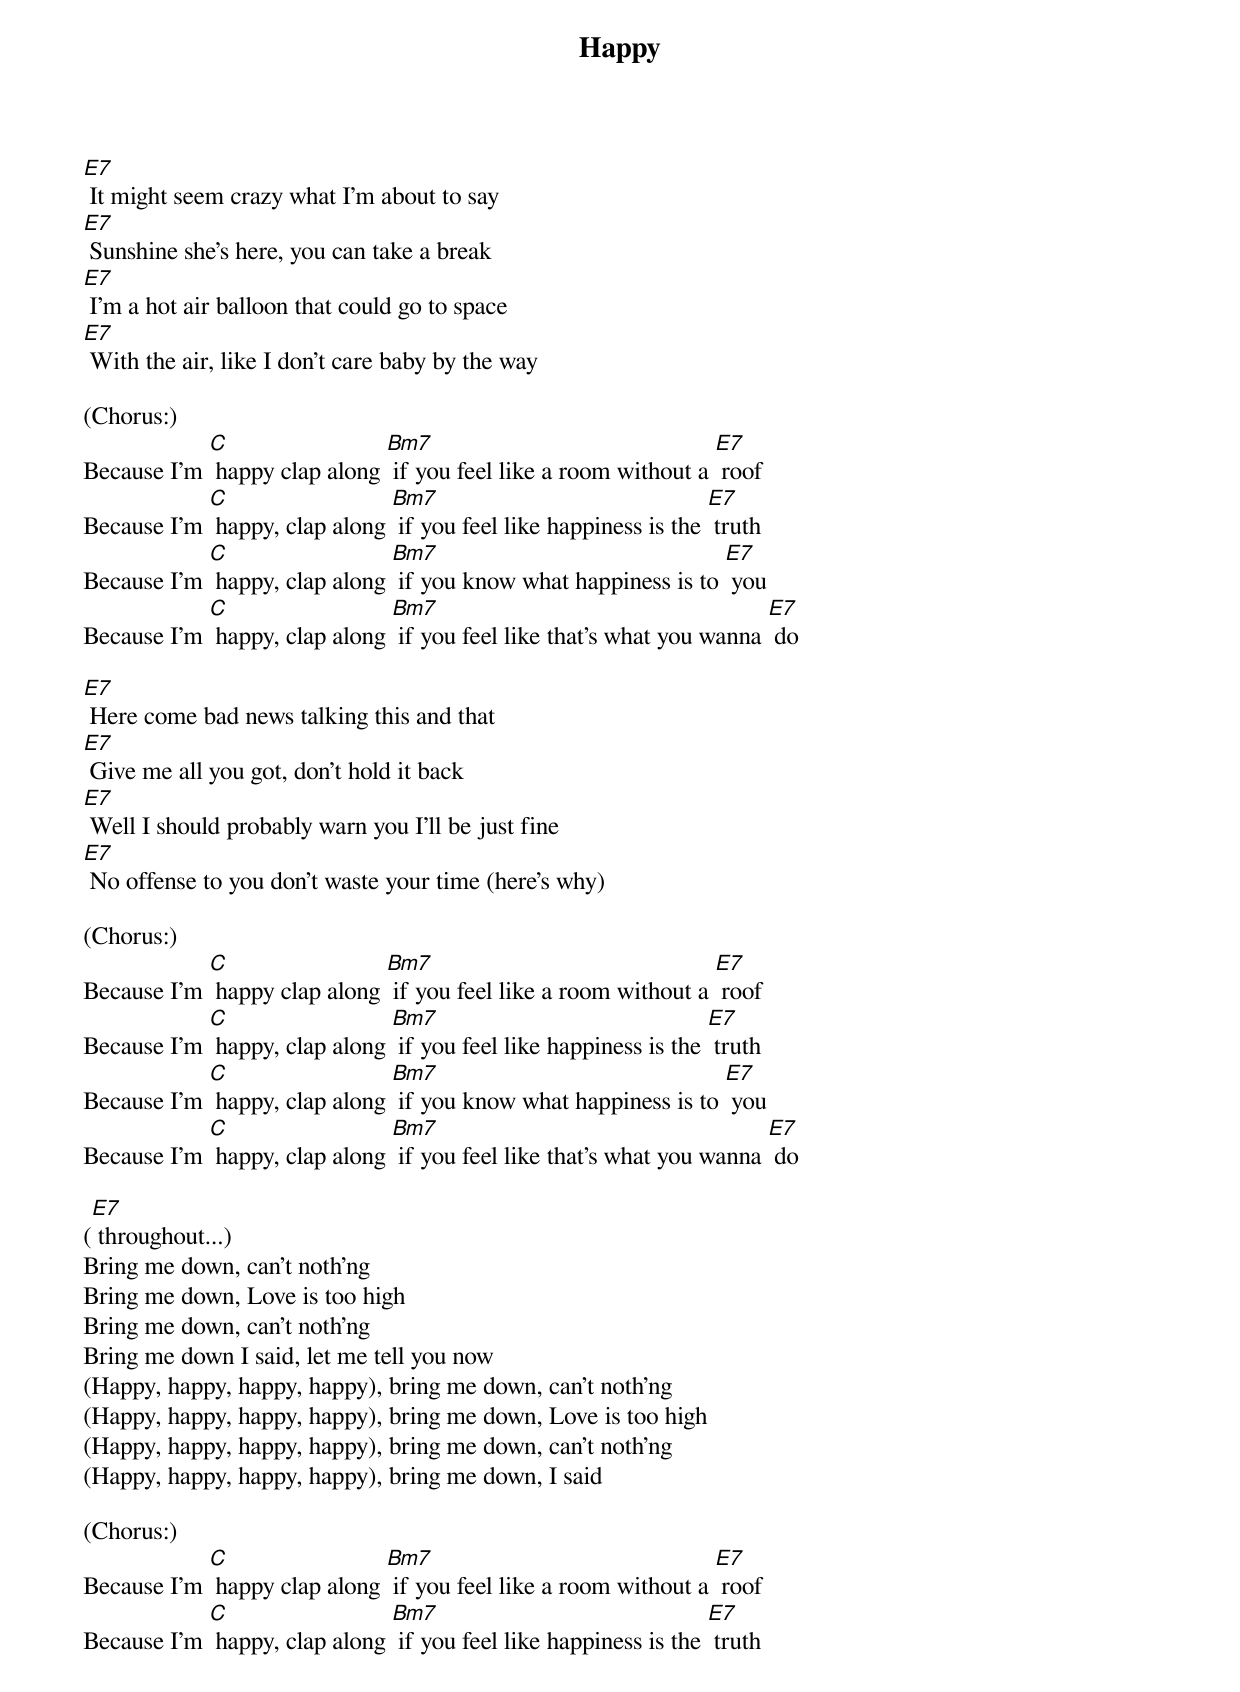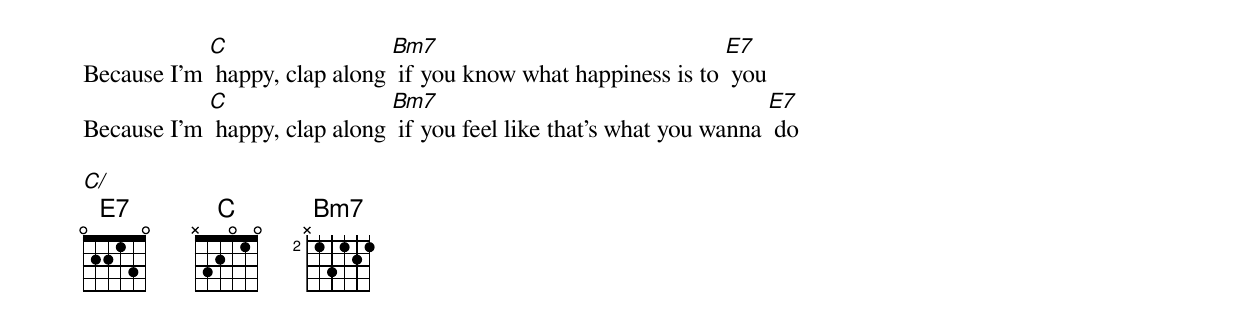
{t:Happy}
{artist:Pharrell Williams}
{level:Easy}
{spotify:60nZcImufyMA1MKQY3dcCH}
{c: }

[E7] It might seem crazy what I'm about to say
[E7] Sunshine she's here, you can take a break
[E7] I'm a hot air balloon that could go to space
[E7] With the air, like I don't care baby by the way

(Chorus:)
Because I'm [C] happy clap along [Bm7] if you feel like a room without a [E7] roof
Because I'm [C] happy, clap along [Bm7] if you feel like happiness is the [E7] truth
Because I'm [C] happy, clap along [Bm7] if you know what happiness is to [E7] you
Because I'm [C] happy, clap along [Bm7] if you feel like that's what you wanna [E7] do

[E7] Here come bad news talking this and that
[E7] Give me all you got, don’t hold it back
[E7] Well I should probably warn you I'll be just fine
[E7] No offense to you don’t waste your time (here's why)

(Chorus:)
Because I'm [C] happy clap along [Bm7] if you feel like a room without a [E7] roof
Because I'm [C] happy, clap along [Bm7] if you feel like happiness is the [E7] truth
Because I'm [C] happy, clap along [Bm7] if you know what happiness is to [E7] you
Because I'm [C] happy, clap along [Bm7] if you feel like that's what you wanna [E7] do

([E7] throughout...)
Bring me down, can't noth'ng
Bring me down, Love is too high
Bring me down, can't noth'ng
Bring me down I said, let me tell you now
(Happy, happy, happy, happy), bring me down, can't noth'ng
(Happy, happy, happy, happy), bring me down, Love is too high
(Happy, happy, happy, happy), bring me down, can't noth'ng
(Happy, happy, happy, happy), bring me down, I said

(Chorus:)
Because I'm [C] happy clap along [Bm7] if you feel like a room without a [E7] roof
Because I'm [C] happy, clap along [Bm7] if you feel like happiness is the [E7] truth
Because I'm [C] happy, clap along [Bm7] if you know what happiness is to [E7] you
Because I'm [C] happy, clap along [Bm7] if you feel like that's what you wanna [E7] do

[C/]
